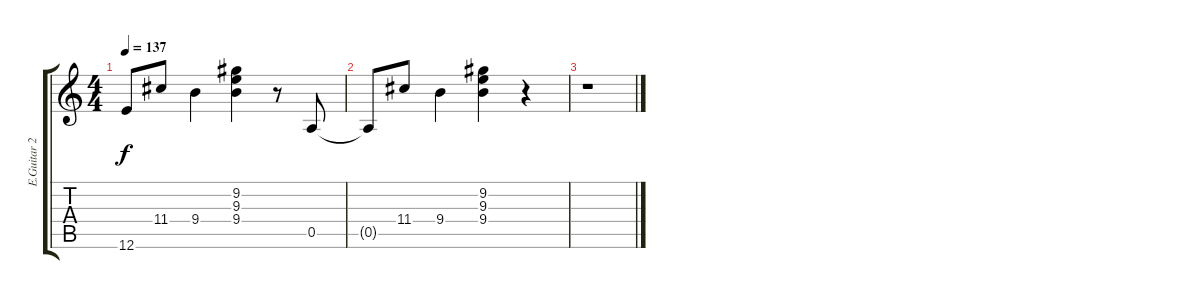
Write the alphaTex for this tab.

\track ("E.Guitar 2 (Kita)" "E.Guitar 2") {instrument overdrivenguitar}
\staff {score tabs}
\tuning (E4 B3 G3 D3 A2 E2) {hide}
\ts (4 4)
\tempo 137
\clef g2
\ks c
12.6{t}.8{dy f} 11.4.8 9.4.4 (9.2 9.3 9.4).4 r.8 0.5.8 |
0.5{t}.8 11.4.8 9.4.4 (9.2 9.3 9.4).4 r.4 |
r.1
